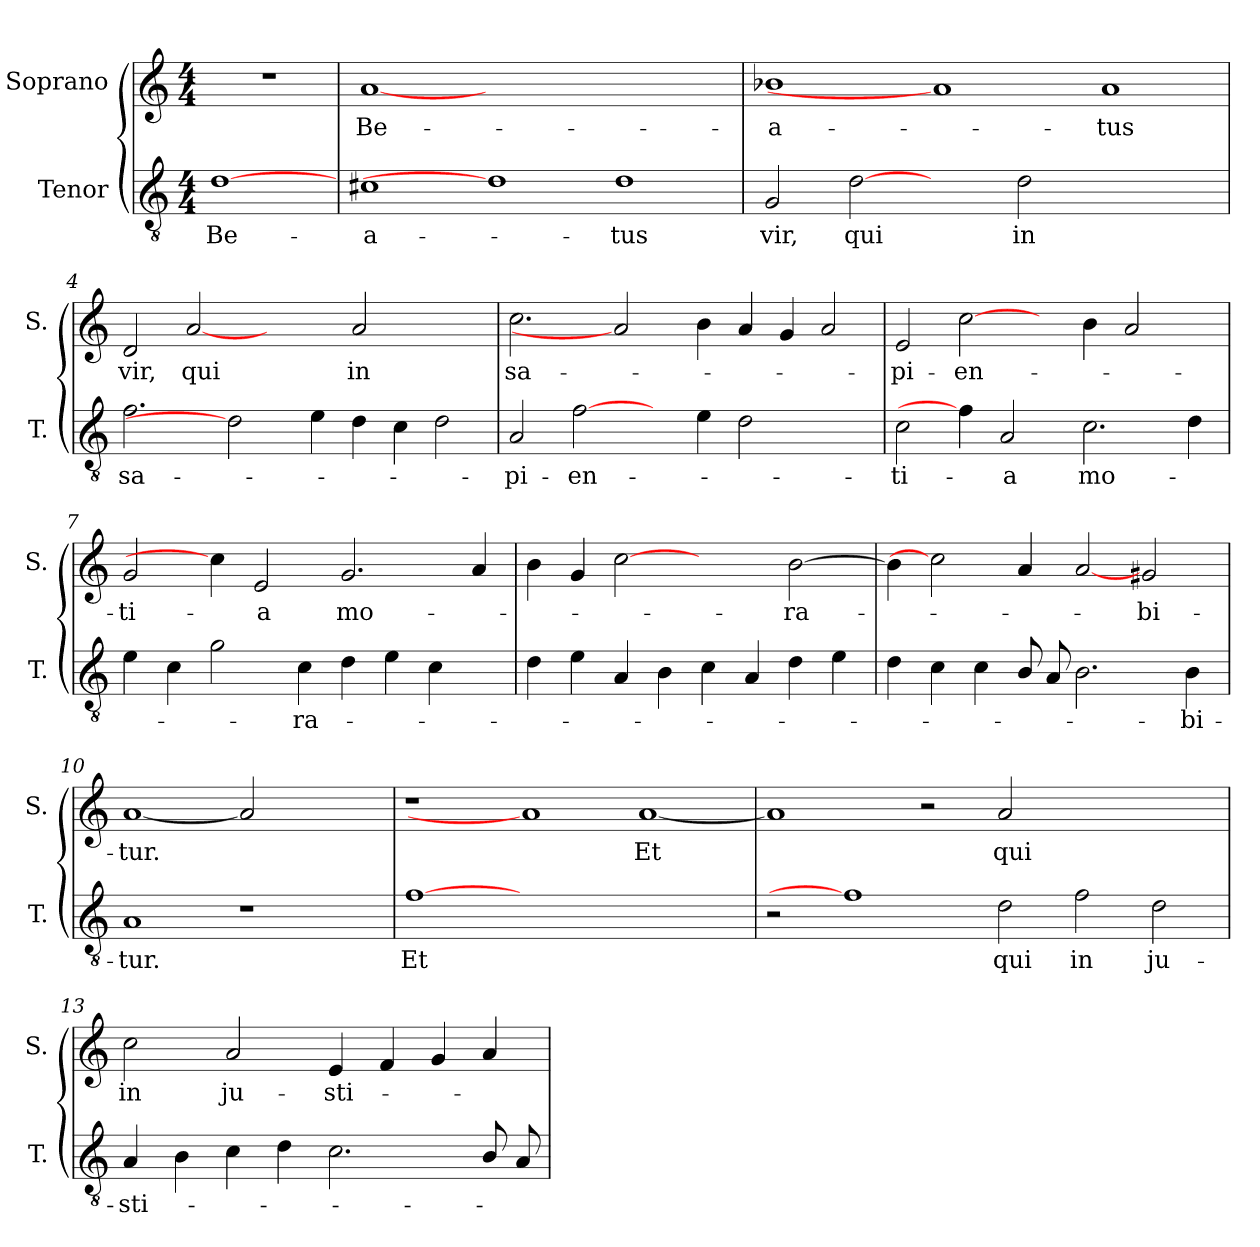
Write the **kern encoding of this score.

**kern	**text	**kern	**text
*part2	*part2	*part1	*part1
*staff2	*staff2	*staff1	*staff1
*I"Tenor	*	*I"Soprano	*
*I'T.	*	*I'S.	*
!!LO:PB:g=z
*clefGv2	*	*clefG2	*
*ITrd7c12	*	*	*
*k[]	*	*k[]	*
*C:	*	*C:	*
*M4/4	*	*M4/4	*
=1	=1	=1	=1
!	!LO:LY:b:color=#000000	!LO:N:vis=1	!
[1Di	Be-	1r	.
=2	=2	=2	=2
!	!LO:LY:b:color=#000000	!	!
!	!	!	!LO:LY:b:color=#000000
1C#Xi	-a-	[1ai	Be-
1Di]	.	0ryy	.
!	!LO:LY:b:color=#000000	!	!
1Di	-tus	.	.
=3	=3	=3	=3
!	!LO:LY:b:color=#000000	!	!
!	!	!	!LO:LY:b:color=#000000
2GGi/	vir,	1b-Xi	-a-
!	!LO:LY:b:color=#000000	!	!
[2Di	qui	.	.
2ryy	.	1ai]	.
!	!LO:LY:b:color=#000000	!	!
2Di\	in	.	.
!	!	!	!LO:LY:b:color=#000000
1ryy	.	1ai	-tus
=4	=4	=4	=4
!	!LO:LY:b:color=#000000	!	!
!	!	!	!LO:LY:b:color=#000000
2.Fi\	sa-	2di/	vir,
!	!	!	!LO:LY:b:color=#000000
.	.	[2ai	qui
2Di]	.	.	.
.	.	2ryy	.
4Ei\	.	.	.
!	!	!	!LO:LY:b:color=#000000
4Di\	.	2ai/	in
4Ci\	.	.	.
2Di\	.	2ryy	.
=5	=5	=5	=5
!	!LO:LY:b:color=#000000	!	!
!	!	!	!LO:LY:b:color=#000000
2AAi/	-pi-	2.cci\	sa-
!	!LO:LY:b:color=#000000	!	!
[2Fi\	-en-	.	.
.	.	2ai]	.
4ryy	.	.	.
4Ei\	.	4bi\	.
2Di\	.	4ai/	.
.	.	4gi/	.
2ryy	.	2ai/	.
=6	=6	=6	=6
!	!LO:LY:b:color=#000000	!	!
!	!	!	!LO:LY:b:color=#000000
2Ci\	-ti-	2ei/	-pi-
!	!	!	!LO:LY:b:color=#000000
4Fi\]	.	[2cci\	-en-
!	!LO:LY:b:color=#000000	!	!
2AAi/	-a	.	.
.	.	4ryy	.
!	!LO:LY:b:color=#000000	!	!
2.Ci\	mo-	4bi\	.
.	.	2ai/	.
4Di\	.	4ryy	.
=7	=7	=7	=7
!	!	!	!LO:LY:b:color=#000000
4Ei\	.	2gi/	-ti-
4Ci\	.	.	.
2Gi\	.	4cci\]	.
!	!	!	!LO:LY:b:color=#000000
.	.	2ei/	-a
!	!LO:LY:b:color=#000000	!	!
4Ci\	-ra-	.	.
!	!	!	!LO:LY:b:color=#000000
4Di\	.	2.gi/	mo-
4Ei\	.	.	.
4Ci\	.	.	.
4ryy	.	4ai/	.
=8	=8	=8	=8
4Di\	.	4bi\	.
4Ei\	.	4gi/	.
4AAi/	.	[2cci	.
4BBi\	.	.	.
4Ci\	.	2ryy	.
4AAi/	.	.	.
!	!	!	!LO:LY:b:color=#000000
4Di\	.	[2bi\	-ra-
4Ei\	.	.	.
!!LO:LB:g=z
=9	=9	=9	=9
4Di\	.	4bi\]	.
4Ci\	.	2cci]	.
4Ci\	.	.	.
8BBi/	.	4ai/	.
8AAi/	.	.	.
2.BBi\	.	[2ai	.
!	!	!	!LO:LY:b:color=#000000
.	.	2g#Xi/	-bi-
!	!LO:LY:b:color=#000000	!	!
4BBi\	-bi-	.	.
=10	=10	=10	=10
!	!LO:LY:b:color=#000000	!	!
!	!	!	!LO:LY:b:color=#000000
1AAi	-tur.	[1ai	-tur.
1r	.	2ai]	.
.	.	2ryy	.
=11	=11	=11	=11
!	!LO:LY:b:color=#000000	!	!
[1Fi	Et	1r	.
0ryy	.	1ai]	.
!	!	!	!LO:LY:b:color=#000000
.	.	[1ai	Et
=12	=12	=12	=12
2r	.	1ai]	.
1Fi]	.	.	.
.	.	2r	.
!	!LO:LY:b:color=#000000	!	!
!	!	!	!LO:LY:b:color=#000000
2Di\	qui	2ai/	qui
!	!LO:LY:b:color=#000000	!	!
2Fi\	in	1ryy	.
!	!LO:LY:b:color=#000000	!	!
2Di\	ju-	.	.
=13	=13	=13	=13
!	!LO:LY:b:color=#000000	!	!
!	!	!	!LO:LY:b:color=#000000
4AAi/	-sti-	2cci\	in
4BBi\	.	.	.
!	!	!	!LO:LY:b:color=#000000
4Ci\	.	2ai/	ju-
4Di\	.	.	.
!	!	!	!LO:LY:b:color=#000000
2.Ci\	.	4ei/	-sti-
.	.	4fi/	.
.	.	4gi/	.
8BBi/	.	4ai/	.
8AAi/	.	.	.
=	=	=	=
*-	*-	*-	*-
